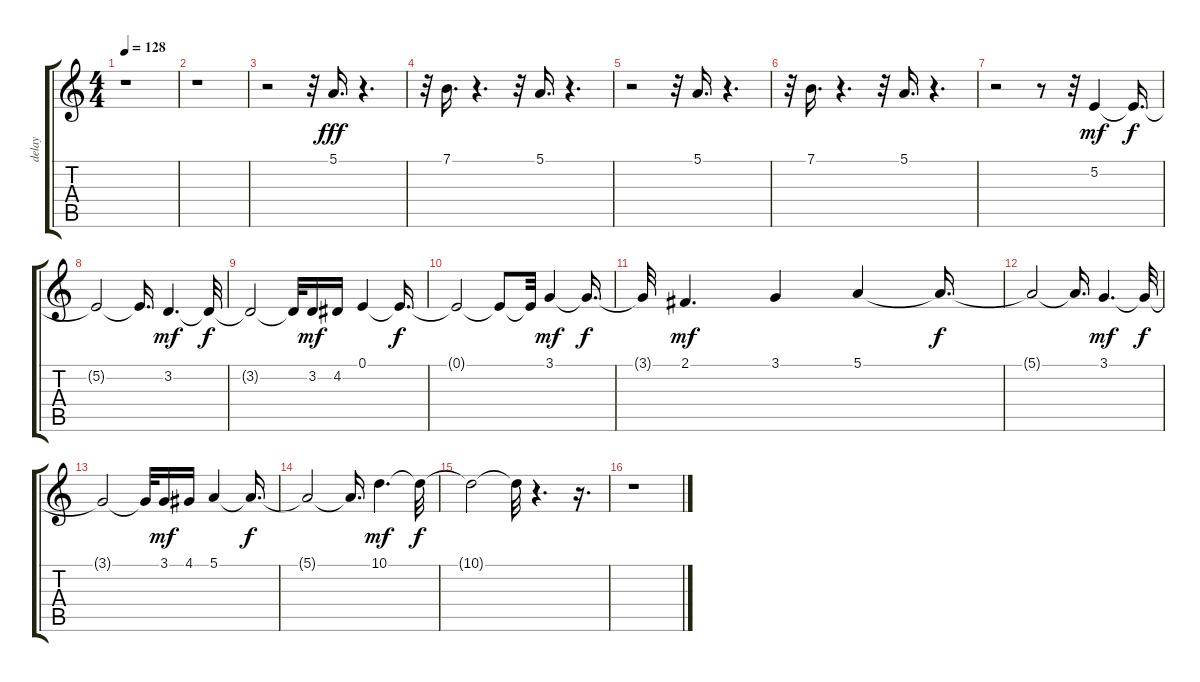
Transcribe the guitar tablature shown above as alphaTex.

\track ("delay                               " "delay     ") {instrument pad8sweep}
\staff {score tabs}
\tuning (E4 B3 G3 D3 A2 E2) {hide}
\ts (4 4)
\tempo 128
\clef g2
\ks c
r.1{dy f} |
r.1 |
r.2 r.32 5.1.16{d dy fff volume 4 balance 16 instrument synthbrass1} r.4{d} |
r.32 7.1.16{d} r.4{d} r.32 5.1.16{d} r.4{d} |
r.2 r.32 5.1.16{d} r.4{d} |
r.32 7.1.16{d} r.4{d} r.32 5.1.16{d} r.4{d} |
r.2 r.8 r.32 5.2.4{dy mf volume 5 instrument stringensemble1} 5.2{t}.16{d dy f} |
5.2{t}.2 5.2{t}.16{d} 3.2.4{d dy mf} 3.2{t}.32{dy f} |
3.2{t}.2 3.2{t}.32 3.2.16{dy mf} 4.2.16 0.1.4 0.1{t}.16{d dy f} |
0.1{t}.2 0.1{t}.8 0.1{t}.32 3.1.4{dy mf} 3.1{t}.16{d dy f} |
3.1{t}.32 2.1.4{d dy mf} 3.1.4 5.1.4 5.1{t}.16{d dy f} |
5.1{t}.2 5.1{t}.16{d} 3.1.4{d dy mf} 3.1{t}.32{dy f} |
3.1{t}.2 3.1{t}.32 3.1.16{dy mf} 4.1.16 5.1.4 5.1{t}.16{d dy f} |
5.1{t}.2 5.1{t}.16{d} 10.1.4{d dy mf} 10.1{t}.32{dy f} |
10.1{t}.2 10.1{t}.32 r.4{d} r.16{d} |
r.1
